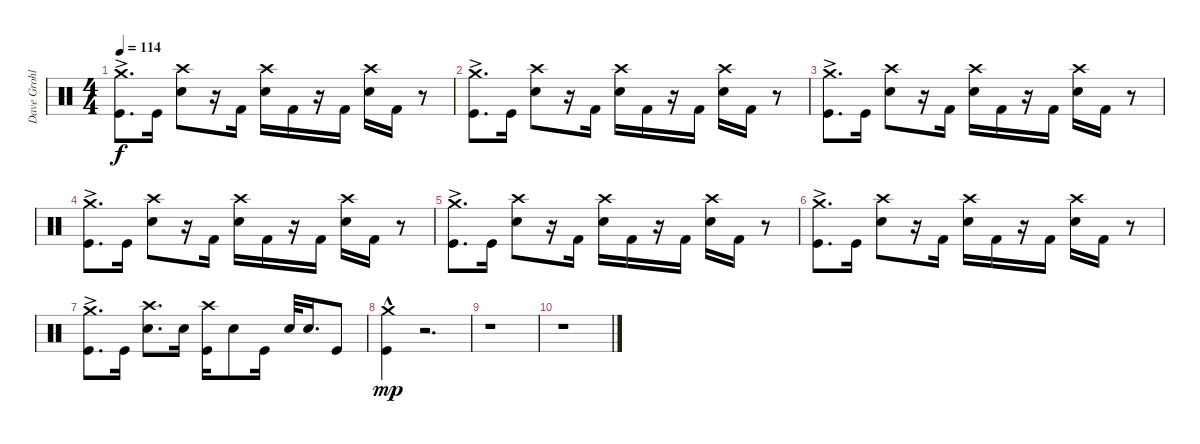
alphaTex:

\track ("Dave Grohl - Drums" "Dave Grohl") {instrument percussion}
\staff {score}
\articulation defaults
\ts (4 4)
\tempo 114
\clef neutral
\ks c
("Crash medium (hit)"{ac} "Kick (hit)").8{d dy f} "Kick (hit)".16 ("Crash high (hit)" "Snare (hit) 2").8 r.16 "Kick (hit) 2".16 ("Snare (hit) 2" "Crash high (hit)").16 "Kick (hit) 2".16 r.16 "Kick (hit) 2".16 ("Snare (hit) 2" "Crash high (hit)").16 "Kick (hit) 2".16 r.8 |
("Crash medium (hit)"{ac} "Kick (hit)").8{d} "Kick (hit)".16 ("Crash high (hit)" "Snare (hit) 2").8 r.16 "Kick (hit) 2".16 ("Snare (hit) 2" "Crash high (hit)").16 "Kick (hit) 2".16 r.16 "Kick (hit) 2".16 ("Snare (hit) 2" "Crash high (hit)").16 "Kick (hit) 2".16 r.8 |
("Crash medium (hit)"{ac} "Kick (hit)").8{d} "Kick (hit)".16 ("Crash high (hit)" "Snare (hit) 2").8 r.16 "Kick (hit) 2".16 ("Snare (hit) 2" "Crash high (hit)").16 "Kick (hit) 2".16 r.16 "Kick (hit) 2".16 ("Snare (hit) 2" "Crash high (hit)").16 "Kick (hit) 2".16 r.8 |
("Crash medium (hit)"{ac} "Kick (hit)").8{d} "Kick (hit)".16 ("Crash high (hit)" "Snare (hit) 2").8 r.16 "Kick (hit) 2".16 ("Snare (hit) 2" "Crash high (hit)").16 "Kick (hit) 2".16 r.16 "Kick (hit) 2".16 ("Snare (hit) 2" "Crash high (hit)").16 "Kick (hit) 2".16 r.8 |
("Crash medium (hit)"{ac} "Kick (hit)").8{d} "Kick (hit)".16 ("Crash high (hit)" "Snare (hit) 2").8 r.16 "Kick (hit) 2".16 ("Snare (hit) 2" "Crash high (hit)").16 "Kick (hit) 2".16 r.16 "Kick (hit) 2".16 ("Snare (hit) 2" "Crash high (hit)").16 "Kick (hit) 2".16 r.8 |
("Crash medium (hit)"{ac} "Kick (hit)").8{d} "Kick (hit)".16 ("Crash high (hit)" "Snare (hit) 2").8 r.16 "Kick (hit) 2".16 ("Snare (hit) 2" "Crash high (hit)").16 "Kick (hit) 2".16 r.16 "Kick (hit) 2".16 ("Snare (hit) 2" "Crash high (hit)").16 "Kick (hit) 2".16 r.8 |
("Crash medium (hit)"{ac} "Kick (hit)").8{d} "Kick (hit)".16 ("Crash high (hit)" "Snare (hit) 2").8{d} "Snare (hit) 2".16 ("Crash high (hit)" "Kick (hit)").16 "Snare (hit) 2".8 "Kick (hit)".16 "Snare (hit) 2".32 "Snare (hit) 2".16{d} "Kick (hit)".8 |
("Crash medium (hit)"{hac} "Kick (hit)"{hac}).4{dy mp} r.2{d} |
r.1 |
r.1
